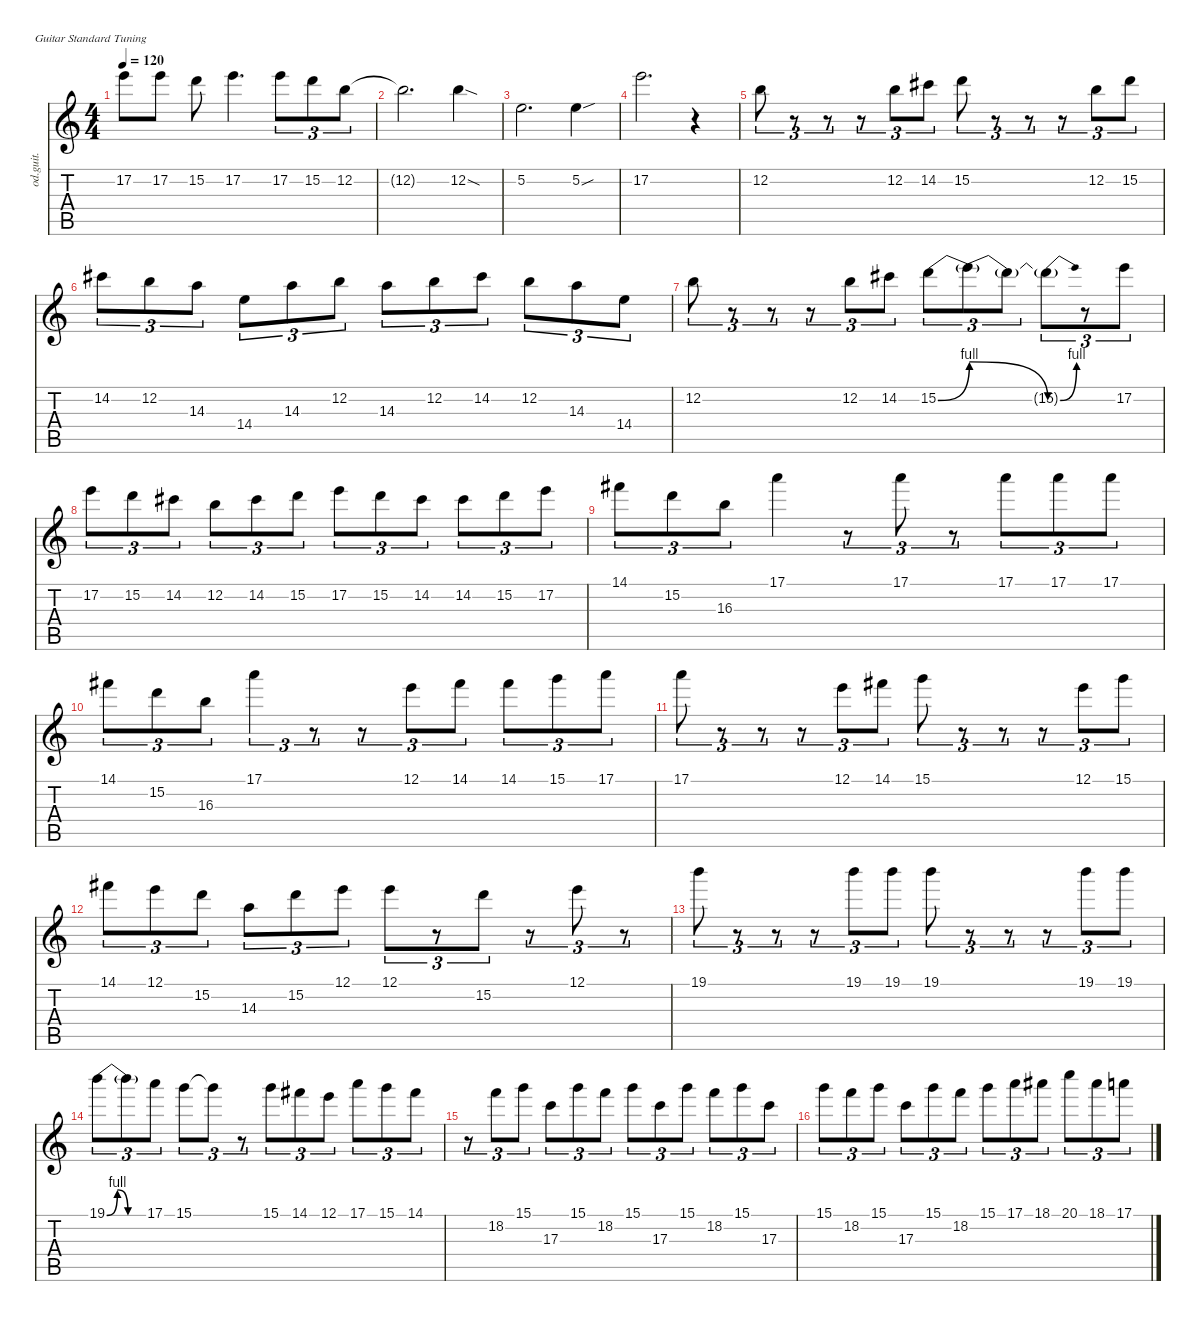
\defaultSystemsLayout 4
\hideDynamics
\bracketExtendMode nobrackets
\otherSystemsTrackNameOrientation horizontal
\track ("Electric lead" "od.guit.") {instrument overdrivenguitar}
\staff {score tabs}
\tuning (E4 B3 G3 D3 A2 E2)
\ts (4 4)
\tempo 120
\clef g2
\ks c
17.2.8{dy f beam Down} 17.2.8{beam Down} 15.2.8{beam Down} 17.2.4{d beam Down} 17.2.8{tu (3 2) beam Down} 15.2.8{tu (3 2) beam Down} 12.2.8{tu (3 2) beam Down} |
12.2{t}.2{d beam Down} 12.2{sod}.4{beam Down} |
5.2.2{d beam Down} 5.2{sou}.4{beam Down} |
17.2.2{d beam Down} r.4{beam Down} |
12.2.8{tu (3 2) beam Down} r.8{tu (3 2) beam Down} r.8{tu (3 2) beam Down} r.8{tu (3 2) beam Down} 12.2.8{tu (3 2) beam Down} 14.2{acc #}.8{tu (3 2) beam Down} 15.2.8{tu (3 2) beam Down} r.8{tu (3 2) beam Down} r.8{tu (3 2) beam Down} r.8{tu (3 2) beam Down} 12.2.8{tu (3 2) beam Down} 15.2.8{tu (3 2) beam Down} |
14.2{acc #}.8{tu (3 2) beam Down} 12.2.8{tu (3 2) beam Down} 14.3.8{tu (3 2) beam Down} 14.4.8{tu (3 2) beam Down} 14.3.8{tu (3 2) beam Down} 12.2.8{tu (3 2) beam Down} 14.3.8{tu (3 2) beam Down} 12.2.8{tu (3 2) beam Down} 14.2{acc #}.8{tu (3 2) beam Down} 12.2.8{tu (3 2) beam Down} 14.3.8{tu (3 2) beam Down} 14.4.8{tu (3 2) beam Down} |
12.2.8{tu (3 2) beam Down} r.8{tu (3 2) beam Down} r.8{tu (3 2) beam Down} r.8{tu (3 2) beam Down} 12.2.8{tu (3 2) beam Down} 14.2{acc #}.8{tu (3 2) beam Down} 15.2{be (bend 0 0 60 4)}.8{tu (3 2) beam Down} 15.2{be (release 0 4 60 0) t}.8{tu (3 2) beam Down} 15.2{t}.8{tu (3 2) beam Down} 15.2{be (bend 0 0 60 4) t}.8{tu (3 2) beam Down} r.8{tu (3 2) beam Down} 17.2.8{tu (3 2) beam Down} |
17.2.8{tu (3 2) beam Down} 15.2.8{tu (3 2) beam Down} 14.2{acc #}.8{tu (3 2) beam Down} 12.2.8{tu (3 2) beam Down} 14.2{acc #}.8{tu (3 2) beam Down} 15.2.8{tu (3 2) beam Down} 17.2.8{tu (3 2) beam Down} 15.2.8{tu (3 2) beam Down} 14.2{acc #}.8{tu (3 2) beam Down} 14.2{acc #}.8{tu (3 2) beam Down} 15.2.8{tu (3 2) beam Down} 17.2.8{tu (3 2) beam Down} |
14.1{acc #}.8{tu (3 2) beam Down} 15.2.8{tu (3 2) beam Down} 16.3.8{tu (3 2) beam Down} 17.1.4{beam Down} r.8{tu (3 2) beam Down} 17.1.8{tu (3 2) beam Down} r.8{tu (3 2) beam Down} 17.1.8{tu (3 2) beam Down} 17.1.8{tu (3 2) beam Down} 17.1.8{tu (3 2) beam Down} |
14.1{acc #}.8{tu (3 2) beam Down} 15.2.8{tu (3 2) beam Down} 16.3.8{tu (3 2) beam Down} 17.1.4{tu (3 2) beam Down} r.8{tu (3 2) beam Down} r.8{tu (3 2) beam Down} 12.1.8{tu (3 2) beam Down} 14.1{acc #}.8{tu (3 2) beam Down} 14.1{acc #}.8{tu (3 2) beam Down} 15.1.8{tu (3 2) beam Down} 17.1.8{tu (3 2) beam Down} |
17.1.8{tu (3 2) beam Down} r.8{tu (3 2) beam Down} r.8{tu (3 2) beam Down} r.8{tu (3 2) beam Down} 12.1.8{tu (3 2) beam Down} 14.1{acc #}.8{tu (3 2) beam Down} 15.1.8{tu (3 2) beam Down} r.8{tu (3 2) beam Down} r.8{tu (3 2) beam Down} r.8{tu (3 2) beam Down} 12.1.8{tu (3 2) beam Down} 15.1.8{tu (3 2) beam Down} |
14.1{acc #}.8{tu (3 2) beam Down} 12.1.8{tu (3 2) beam Down} 15.2.8{tu (3 2) beam Down} 14.3.8{tu (3 2) beam Down} 15.2.8{tu (3 2) beam Down} 12.1.8{tu (3 2) beam Down} 12.1.8{tu (3 2) beam Down} r.8{tu (3 2) beam Down} 15.2.8{tu (3 2) beam Down} r.8{tu (3 2) beam Down} 12.1.8{tu (3 2) beam Down} r.8{tu (3 2) beam Down} |
19.1.8{tu (3 2) beam Down} r.8{tu (3 2) beam Down} r.8{tu (3 2) beam Down} r.8{tu (3 2) beam Down} 19.1.8{tu (3 2) beam Down} 19.1.8{tu (3 2) beam Down} 19.1.8{tu (3 2) beam Down} r.8{tu (3 2) beam Down} r.8{tu (3 2) beam Down} r.8{tu (3 2) beam Down} 19.1.8{tu (3 2) beam Down} 19.1.8{tu (3 2) beam Down} |
19.1{be (bendrelease 0 0 30 4 30 4 60 0)}.8{tu (3 2) beam Down} 19.1{be (hold 0 0 60 0) t}.8{tu (3 2) beam Down} 17.1.8{tu (3 2) beam Down} 15.1.8{tu (3 2) beam Down} 15.1{t}.8{tu (3 2) beam Down} r.8{tu (3 2) beam Down} 15.1.8{tu (3 2) beam Down} 14.1{acc #}.8{tu (3 2) beam Down} 12.1.8{tu (3 2) beam Down} 17.1.8{tu (3 2) beam Down} 15.1.8{tu (3 2) beam Down} 14.1{acc #}.8{tu (3 2) beam Down} |
r.8{tu (3 2) beam Down} 18.2.8{tu (3 2) beam Down} 15.1.8{tu (3 2) beam Down} 17.3.8{tu (3 2) beam Down} 15.1.8{tu (3 2) beam Down} 18.2.8{tu (3 2) beam Down} 15.1.8{tu (3 2) beam Down} 17.3.8{tu (3 2) beam Down} 15.1.8{tu (3 2) beam Down} 18.2.8{tu (3 2) beam Down} 15.1.8{tu (3 2) beam Down} 17.3.8{tu (3 2) beam Down} |
15.1.8{tu (3 2) beam Down} 18.2.8{tu (3 2) beam Down} 15.1.8{tu (3 2) beam Down} 17.3.8{tu (3 2) beam Down} 15.1.8{tu (3 2) beam Down} 18.2.8{tu (3 2) beam Down} 15.1.8{tu (3 2) beam Down} 17.1.8{tu (3 2) beam Down} 18.1{acc #}.8{tu (3 2) beam Down} 20.1.8{tu (3 2) beam Down} 18.1{acc #}.8{tu (3 2) beam Down} 17.1.8{tu (3 2) beam Down}
